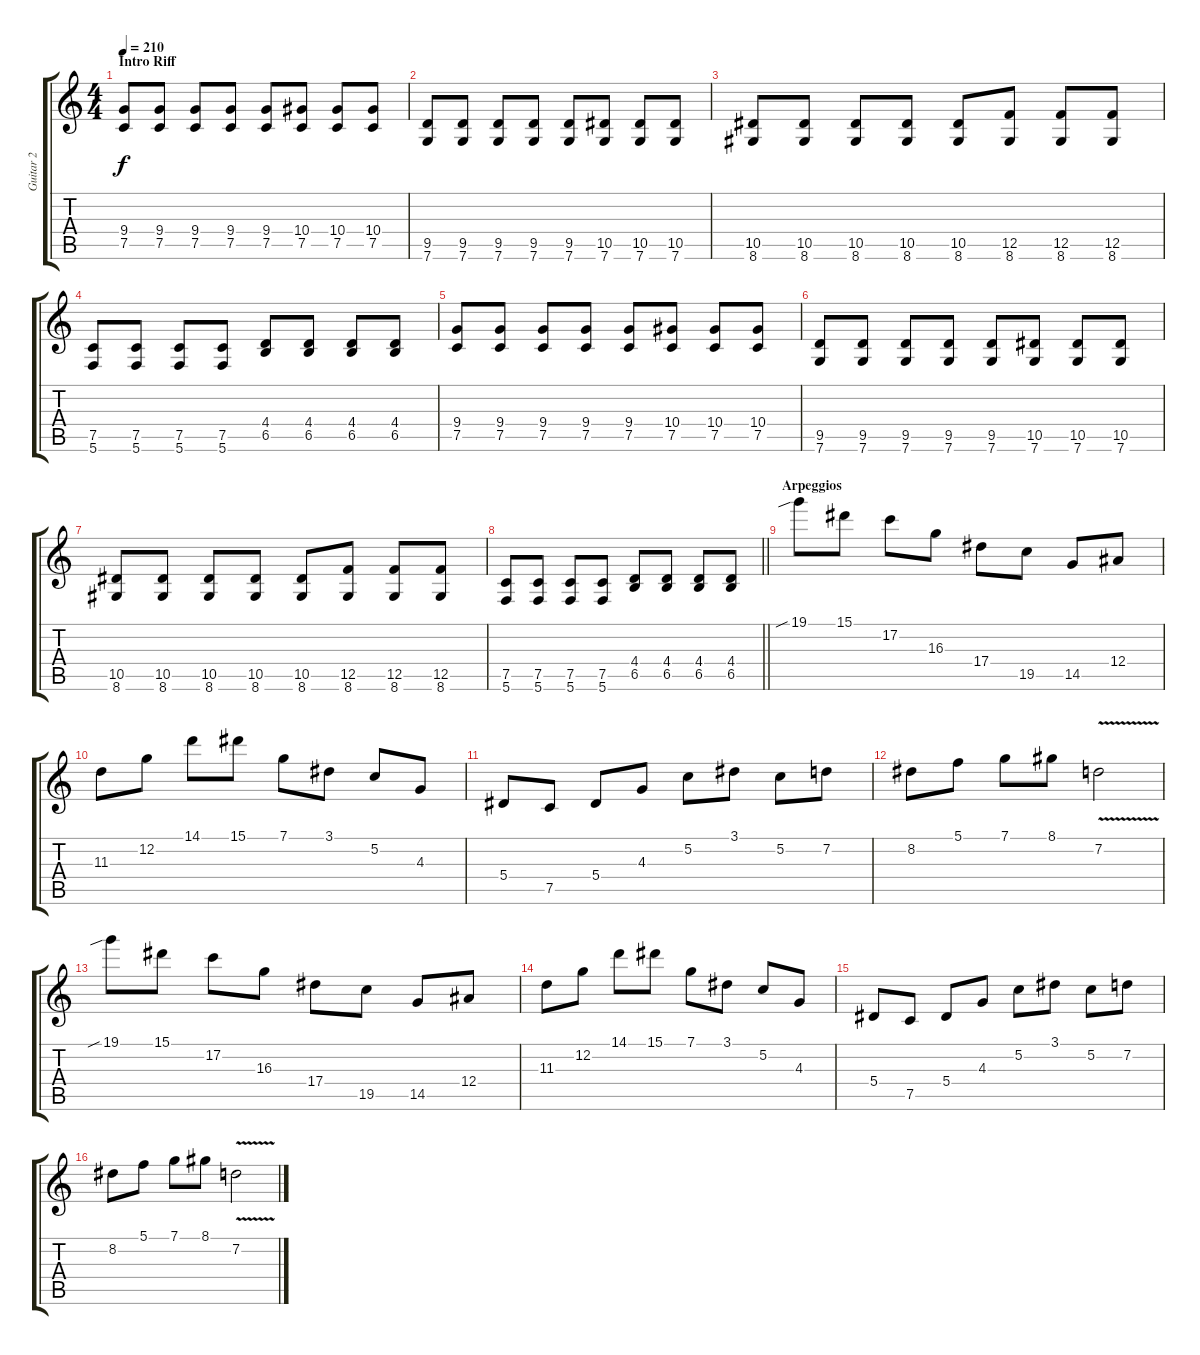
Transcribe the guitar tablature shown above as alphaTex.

\track ("Guitar 2" "Guitar 2") {instrument overdrivenguitar}
\staff {score tabs}
\tuning (C4 G3 Eb3 Bb2 F2 C2) {hide}
\ts (4 4)
\section ("" "Intro Riff")
\tempo 210
\clef g2
\ks c
(9.4 7.5).8{dy f instrument overdrivenguitar} (9.4 7.5).8 (9.4 7.5).8 (9.4 7.5).8 (9.4 7.5).8 (10.4 7.5).8 (10.4 7.5).8 (10.4 7.5).8 |
(9.5 7.6).8 (9.5 7.6).8 (9.5 7.6).8 (9.5 7.6).8 (9.5 7.6).8 (10.5 7.6).8 (10.5 7.6).8 (10.5 7.6).8 |
(10.5 8.6).8 (10.5 8.6).8 (10.5 8.6).8 (10.5 8.6).8 (10.5 8.6).8 (12.5 8.6).8 (12.5 8.6).8 (12.5 8.6).8 |
(7.5 5.6).8 (7.5 5.6).8 (7.5 5.6).8 (7.5 5.6).8 (4.4 6.5).8 (4.4 6.5).8 (4.4 6.5).8 (4.4 6.5).8 |
(9.4 7.5).8 (9.4 7.5).8 (9.4 7.5).8 (9.4 7.5).8 (9.4 7.5).8 (10.4 7.5).8 (10.4 7.5).8 (10.4 7.5).8 |
(9.5 7.6).8 (9.5 7.6).8 (9.5 7.6).8 (9.5 7.6).8 (9.5 7.6).8 (10.5 7.6).8 (10.5 7.6).8 (10.5 7.6).8 |
(10.5 8.6).8 (10.5 8.6).8 (10.5 8.6).8 (10.5 8.6).8 (10.5 8.6).8 (12.5 8.6).8 (12.5 8.6).8 (12.5 8.6).8 |
\barLineRight lightlight
(7.5 5.6).8 (7.5 5.6).8 (7.5 5.6).8 (7.5 5.6).8 (4.4 6.5).8 (4.4 6.5).8 (4.4 6.5).8 (4.4 6.5).8 |
\section ("" "Arpeggios")
19.1{sib}.8 15.1.8 17.2.8 16.3.8 17.4.8 19.5.8 14.5.8 12.4.8 |
11.3.8 12.2.8 14.1.8 15.1.8 7.1.8 3.1.8 5.2.8 4.3.8 |
5.4.8 7.5.8 5.4.8 4.3.8 5.2.8 3.1.8 5.2.8 7.2.8 |
8.2.8 5.1.8 7.1.8 8.1.8 7.2{v}.2 |
19.1{sib}.8 15.1.8 17.2.8 16.3.8 17.4.8 19.5.8 14.5.8 12.4.8 |
11.3.8 12.2.8 14.1.8 15.1.8 7.1.8 3.1.8 5.2.8 4.3.8 |
5.4.8 7.5.8 5.4.8 4.3.8 5.2.8 3.1.8 5.2.8 7.2.8 |
8.2.8 5.1.8 7.1.8 8.1.8 7.2{v}.2
